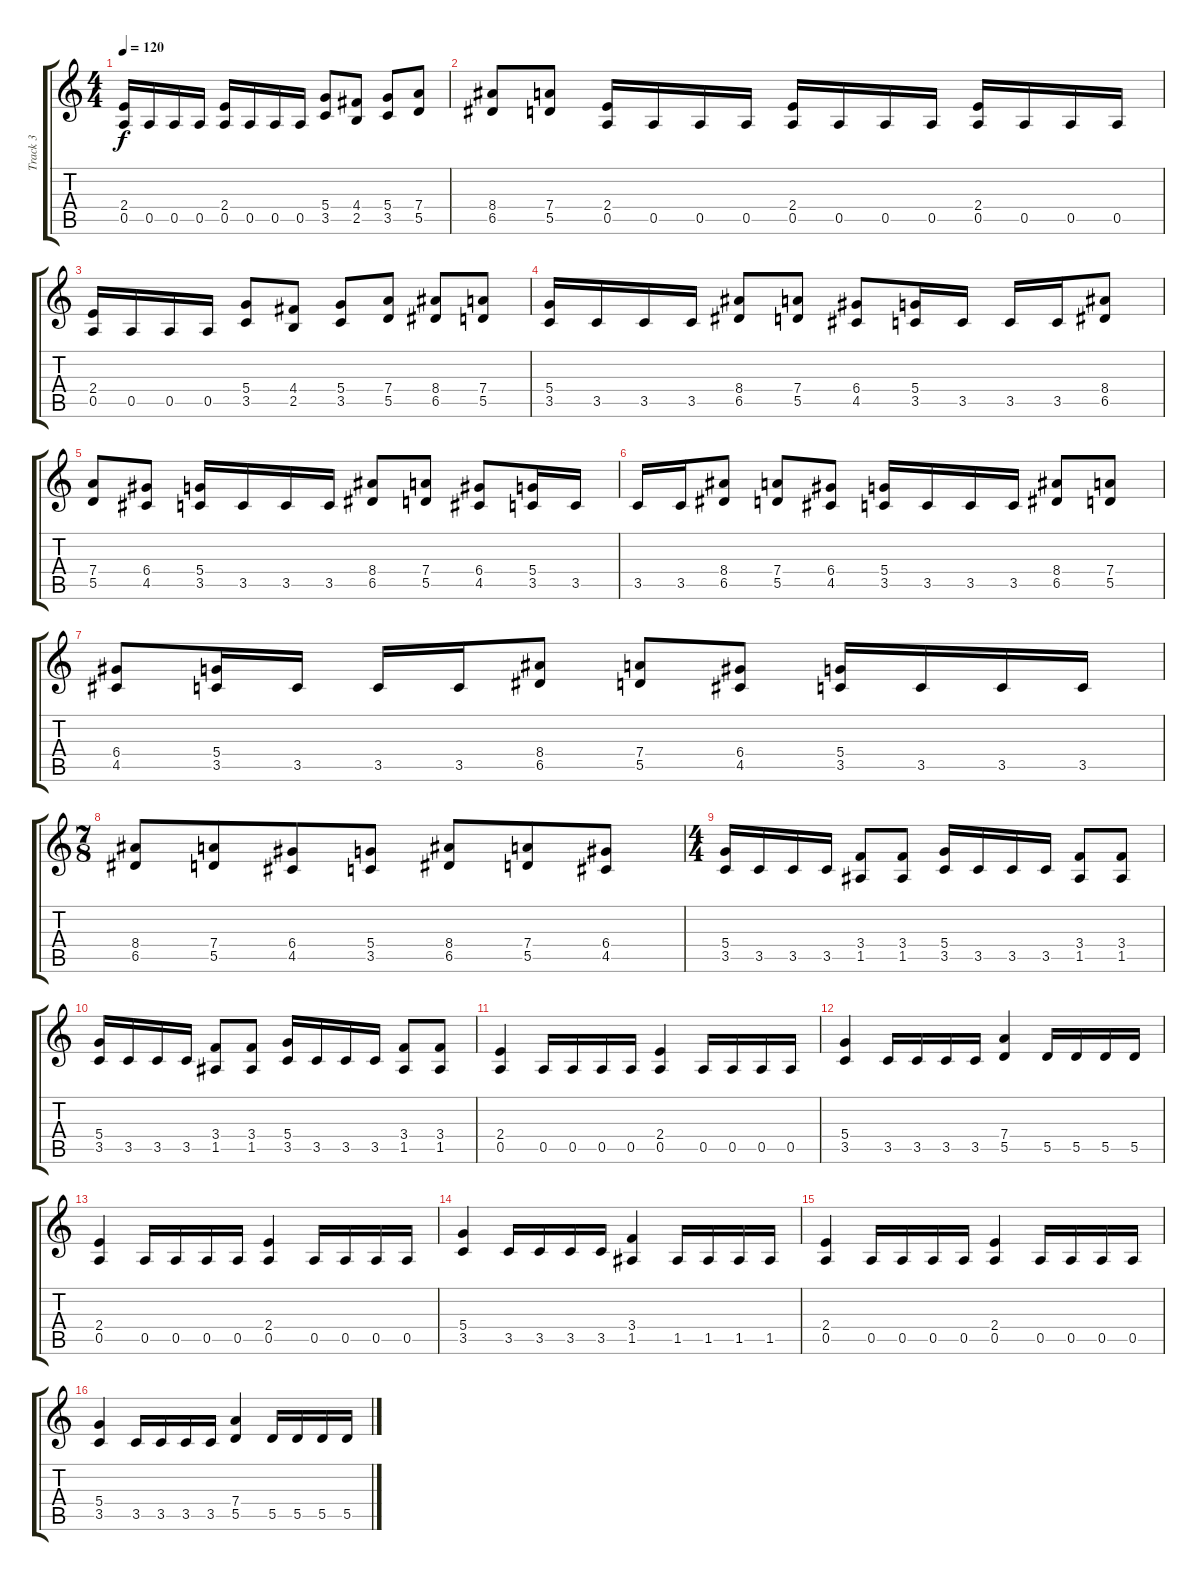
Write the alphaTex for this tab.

\track ("Track 3" "Track 3") {instrument overdrivenguitar}
\staff {score tabs}
\tuning (E4 B3 G3 D3 A2 E2) {hide}
\ts (4 4)
\tempo 120
\clef g2
\ks c
(2.4 0.5).16{dy f} 0.5.16 0.5.16 0.5.16 (2.4 0.5).16 0.5.16 0.5.16 0.5.16 (5.4 3.5).8 (4.4 2.5).8 (5.4 3.5).8 (7.4 5.5).8 |
(8.4 6.5).8 (7.4 5.5).8 (2.4 0.5).16 0.5.16 0.5.16 0.5.16 (2.4 0.5).16 0.5.16 0.5.16 0.5.16 (2.4 0.5).16 0.5.16 0.5.16 0.5.16 |
(2.4 0.5).16 0.5.16 0.5.16 0.5.16 (5.4 3.5).8 (4.4 2.5).8 (5.4 3.5).8 (7.4 5.5).8 (8.4 6.5).8 (7.4 5.5).8 |
(5.4 3.5).16 3.5.16 3.5.16 3.5.16 (8.4 6.5).8 (7.4 5.5).8 (6.4 4.5).8 (5.4 3.5).16 3.5.16 3.5.16 3.5.16 (8.4 6.5).8 |
(7.4 5.5).8 (6.4 4.5).8 (5.4 3.5).16 3.5.16 3.5.16 3.5.16 (8.4 6.5).8 (7.4 5.5).8 (6.4 4.5).8 (5.4 3.5).16 3.5.16 |
3.5.16 3.5.16 (8.4 6.5).8 (7.4 5.5).8 (6.4 4.5).8 (5.4 3.5).16 3.5.16 3.5.16 3.5.16 (8.4 6.5).8 (7.4 5.5).8 |
(6.4 4.5).8 (5.4 3.5).16 3.5.16 3.5.16 3.5.16 (8.4 6.5).8 (7.4 5.5).8 (6.4 4.5).8 (5.4 3.5).16 3.5.16 3.5.16 3.5.16 |
\ts (7 8)
(8.4 6.5).8 (7.4 5.5).8 (6.4 4.5).8 (5.4 3.5).8 (8.4 6.5).8 (7.4 5.5).8 (6.4 4.5).8 |
\ts (4 4)
(5.4 3.5).16 3.5.16 3.5.16 3.5.16 (3.4 1.5).8 (3.4 1.5).8 (5.4 3.5).16 3.5.16 3.5.16 3.5.16 (3.4 1.5).8 (3.4 1.5).8 |
(5.4 3.5).16 3.5.16 3.5.16 3.5.16 (3.4 1.5).8 (3.4 1.5).8 (5.4 3.5).16 3.5.16 3.5.16 3.5.16 (3.4 1.5).8 (3.4 1.5).8 |
(2.4 0.5).4 0.5.16 0.5.16 0.5.16 0.5.16 (2.4 0.5).4 0.5.16 0.5.16 0.5.16 0.5.16 |
(5.4 3.5).4 3.5.16 3.5.16 3.5.16 3.5.16 (7.4 5.5).4 5.5.16 5.5.16 5.5.16 5.5.16 |
(2.4 0.5).4 0.5.16 0.5.16 0.5.16 0.5.16 (2.4 0.5).4 0.5.16 0.5.16 0.5.16 0.5.16 |
(5.4 3.5).4 3.5.16 3.5.16 3.5.16 3.5.16 (3.4 1.5).4 1.5.16 1.5.16 1.5.16 1.5.16 |
(2.4 0.5).4 0.5.16 0.5.16 0.5.16 0.5.16 (2.4 0.5).4 0.5.16 0.5.16 0.5.16 0.5.16 |
(5.4 3.5).4 3.5.16 3.5.16 3.5.16 3.5.16 (7.4 5.5).4 5.5.16 5.5.16 5.5.16 5.5.16
